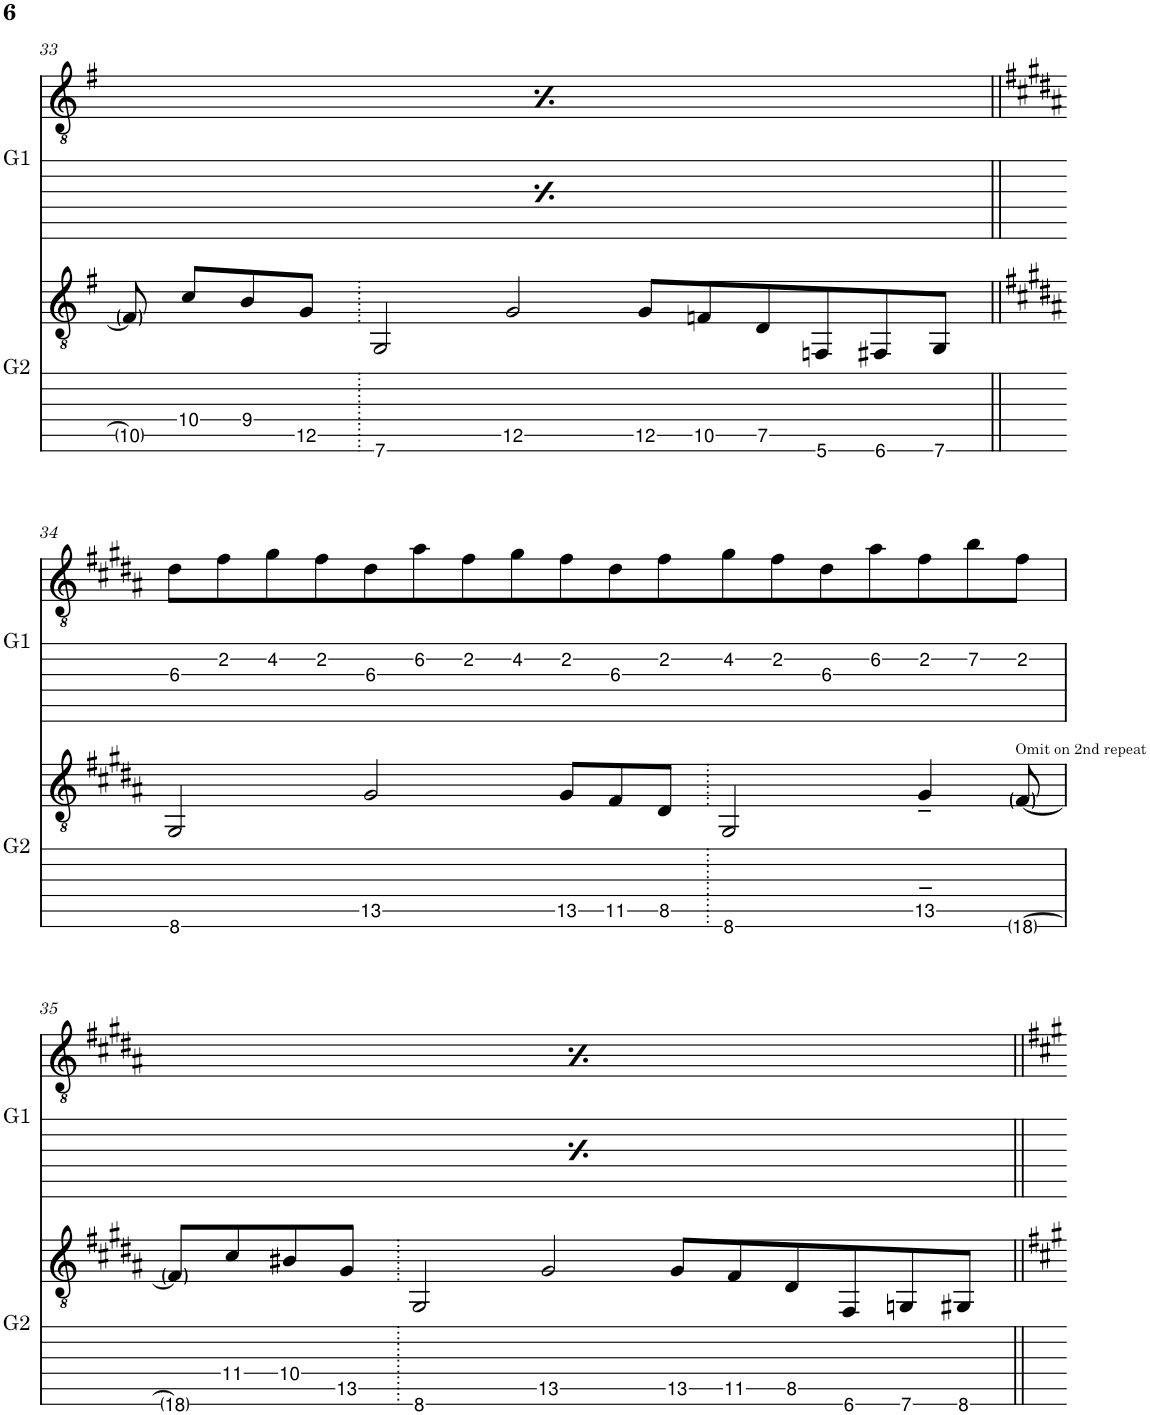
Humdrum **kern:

**kern	**kern	**kern	**kern
*part2	*part2	*part1	*part1
*staff4	*staff3	*staff2	*staff1
*I"G2	*	*I"G1	*
*I'G2	*	*I'G1	*
!!LO:PB:g=z
*	*clefGv2	*	*clefGv2
*k[f#]	*k[f#]	*k[f#]	*k[f#]
*M9/4	*M9/4	*M9/4	*M9/4
=33.	=33.	=33	=33
8FL]	8F/]	8BL	8B\L
8c	8c/L	8d	8d\
8B	8B/	8e	8e\
8GJ	8G/J	8d	8d\
2GG	2GG/	8B	8B\
.	.	8f#J	8f#\
.	.	8dL	8d\
.	.	8e	8e\
2G	2G/	8d	8d\
.	.	8B	8B\
.	.	8d	8d\
.	.	8eJ	8e\
8GL	8G/L	8dL	8d\
8F	8Fn/	8B	8B\
8D	8D/	8f#	8f#\
8FF	8FFn/	8d	8d\
8FF#	8FF#X/	8g	8g\
8GGJ	8GG/J	8dJ	8d\J
!!LO:LB:g=z
=34.	=34.	=34||	=34||
*k[f#c#g#d#a#]	*k[f#c#g#d#a#]	*k[f#c#g#d#a#]	*k[f#c#g#d#a#]
2GG#	2GG#/	8d#L	8d#\L
.	.	8f#	8f#\
.	.	8g#	8g#\
.	.	8f#	8f#\
2G#	2G#/	8d#	8d#\
.	.	8a#J	8a#\
.	.	8f#L	8f#\
.	.	8g#	8g#\
8G#L	8G#/L	8f#	8f#\
8F#	8F#/	8d#	8d#\
8D#J	8D#/J	8f#	8f#\
2GG#	2GG#/	8g#J	8g#\
.	.	8f#L	8f#\
.	.	8d#	8d#\
.	.	8a#	8a#\
4G#~	4G#~/	8f#	8f#\
.	.	8b	8b\
!	!LO:TX:a:t=Omit on 2nd repeat	!	!
[8F#	[8F#/	8f#J	8f#\J
!!LO:LB:g=z
=35.	=35.	=35	=35
8F#L]	8F#/L]	8d#L	8d#\L
8c#	8c#/	8f#	8f#\
8B#	8B#X/	8g#	8g#\
8G#J	8G#/J	8f#	8f#\
2GG#	2GG#/	8d#	8d#\
.	.	8a#J	8a#\
.	.	8f#L	8f#\
.	.	8g#	8g#\
2G#	2G#/	8f#	8f#\
.	.	8d#	8d#\
.	.	8f#	8f#\
.	.	8g#J	8g#\
8G#L	8G#/L	8f#L	8f#\
8F#	8F#/	8d#	8d#\
8D#	8D#/	8a#	8a#\
8FF#	8FF#/	8f#	8f#\
8GG	8GGn/	8b	8b\
8GG#J	8GG#X/J	8f#J	8f#\J
=||	=||	=||	=||
*-	*-	*-	*-
